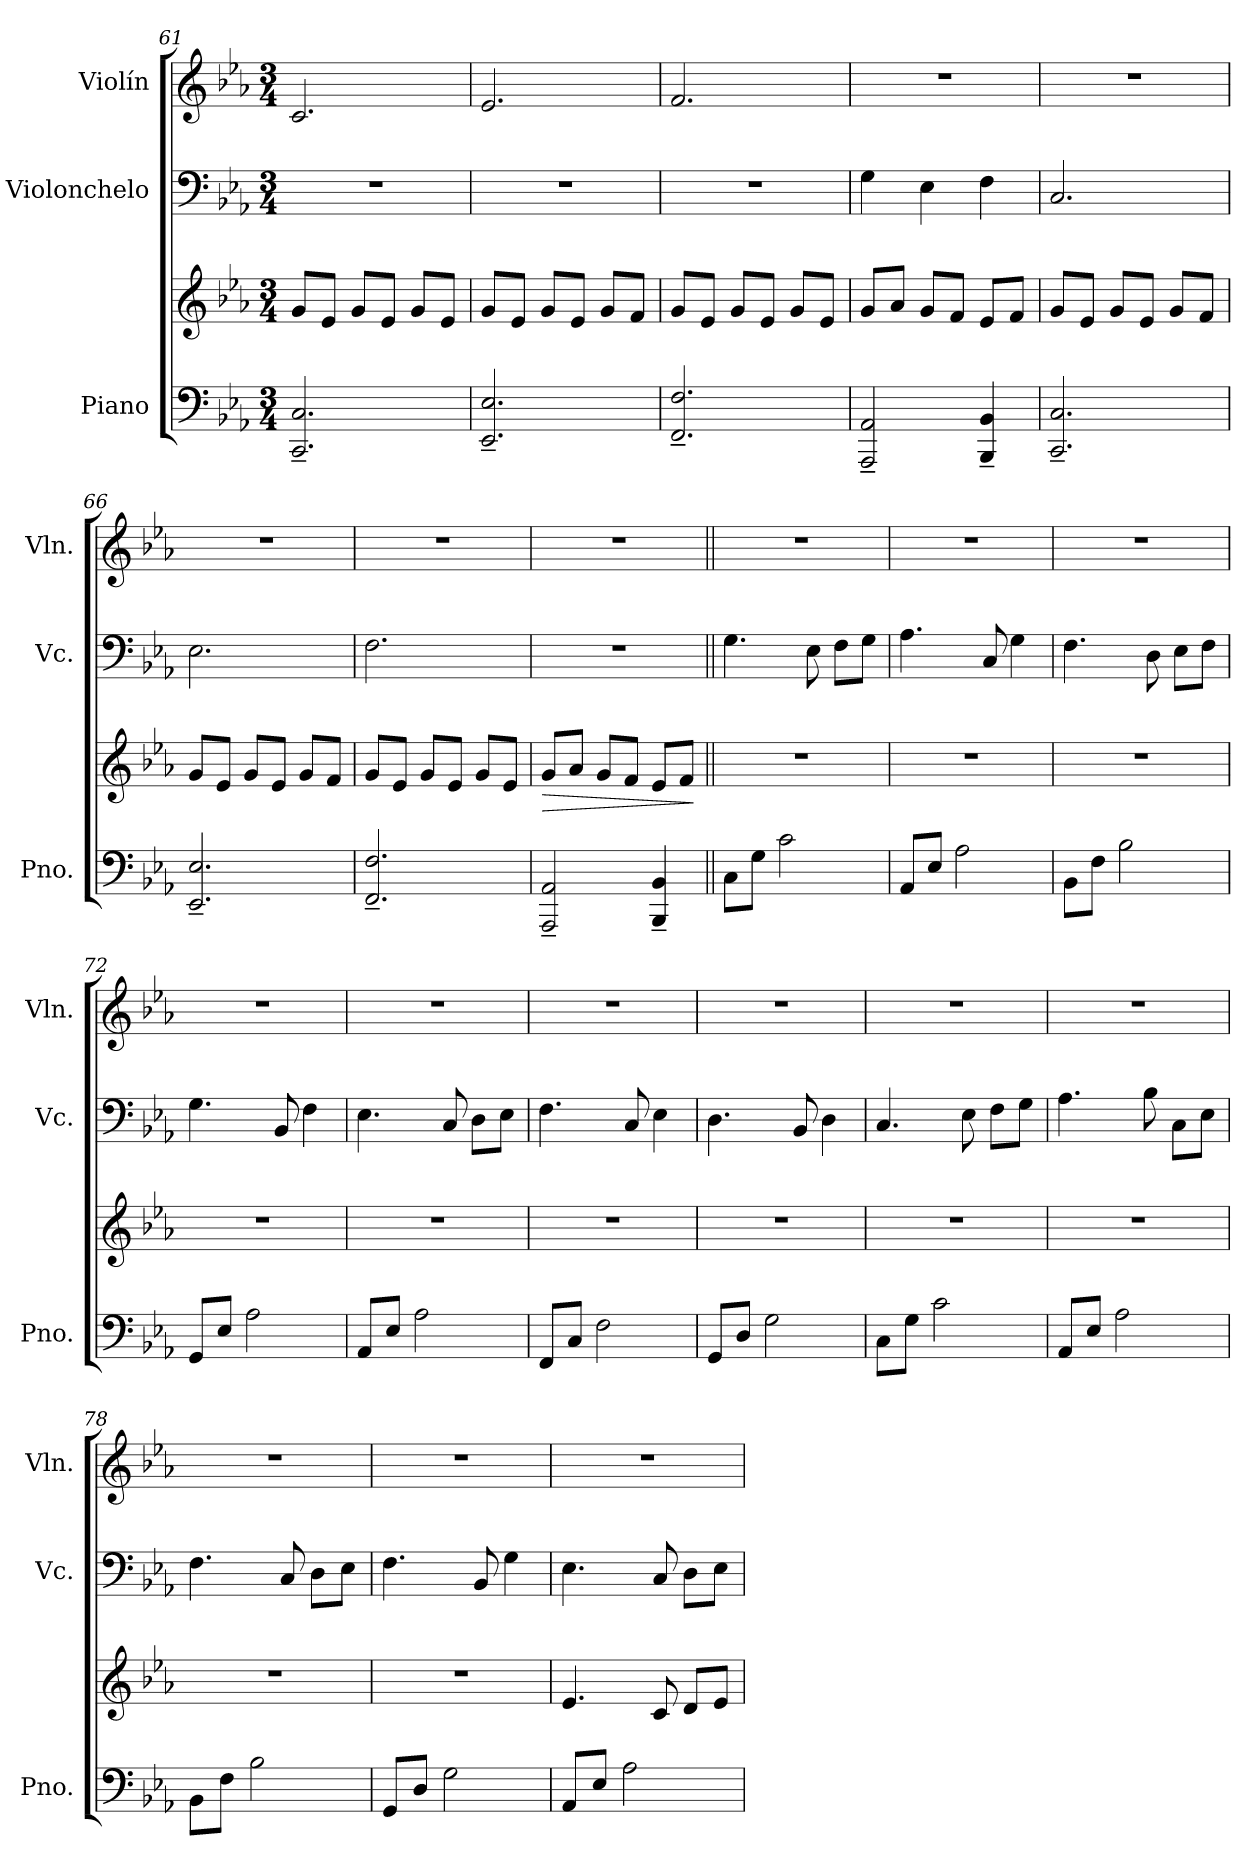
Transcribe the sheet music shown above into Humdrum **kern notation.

**kern	**kern	**dynam	**kern	**kern
*part3	*part3	*part3	*part2	*part1
*staff4	*staff3	*staff3/4	*staff2	*staff1
*I"Piano	*	*	*I"Violonchelo	*I"Violín
*I'Pno.	*	*	*I'Vc.	*I'Vln.
*clefF4	*clefG2	*	*clefF4	*clefG2
*k[b-e-a-]	*k[b-e-a-]	*	*k[b-e-a-]	*k[b-e-a-]
*M3/4	*M3/4	*	*M3/4	*M3/4
=61	=61	=61	=61	=61
2.CC/~ 2.C/~	8g/L	.	2.r	2.c/
.	8e-/J	.	.	.
.	8g/L	.	.	.
.	8e-/J	.	.	.
.	8g/L	.	.	.
.	8e-/J	.	.	.
=62	=62	=62	=62	=62
2.EE-/~ 2.E-/~	8g/L	.	2.r	2.e-/
.	8e-/J	.	.	.
.	8g/L	.	.	.
.	8e-/J	.	.	.
.	8g/L	.	.	.
.	8f/J	.	.	.
=63	=63	=63	=63	=63
2.FF/~ 2.F/~	8g/L	.	2.r	2.f/
.	8e-/J	.	.	.
.	8g/L	.	.	.
.	8e-/J	.	.	.
.	8g/L	.	.	.
.	8e-/J	.	.	.
!!LO:LB:g=z
=64	=64	=64	=64	=64
2AAA-/~ 2AA-/~	8g/L	.	4G\	2.r
.	8a-/J	.	.	.
.	8g/L	.	4E-\	.
.	8f/J	.	.	.
4BBB-/~ 4BB-/~	8e-/L	.	4F\	.
.	8f/J	.	.	.
=65	=65	=65	=65	=65
2.CC/~ 2.C/~	8g/L	.	2.C/	2.r
.	8e-/J	.	.	.
.	8g/L	.	.	.
.	8e-/J	.	.	.
.	8g/L	.	.	.
.	8f/J	.	.	.
=66	=66	=66	=66	=66
2.EE-/~ 2.E-/~	8g/L	.	2.E-\	2.r
.	8e-/J	.	.	.
.	8g/L	.	.	.
.	8e-/J	.	.	.
.	8g/L	.	.	.
.	8f/J	.	.	.
=67	=67	=67	=67	=67
2.FF/~ 2.F/~	8g/L	.	2.F\	2.r
.	8e-/J	.	.	.
.	8g/L	.	.	.
.	8e-/J	.	.	.
.	8g/L	.	.	.
.	8e-/J	.	.	.
=68	=68	=68	=68	=68
!	!	!LO:HP:b	!	!
2AAA-/~ 2AA-/~	8g/L	>	2.r	2.r
.	8a-/J	.	.	.
.	8g/L	.	.	.
.	8f/J	.	.	.
4BBB-/~ 4BB-/~	8e-/L	.	.	.
.	8f/J	.	.	.
.	.	]	.	.
=69||	=69||	=69||	=69||	=69||
8C\L	2.r	.	4.G\	2.r
8G\J	.	.	.	.
2c\	.	.	.	.
.	.	.	8E-\	.
.	.	.	8F\L	.
.	.	.	8G\J	.
!!LO:PB:g=z
=70	=70	=70	=70	=70
8AA-/L	2.r	.	4.A-\	2.r
8E-/J	.	.	.	.
2A-\	.	.	.	.
.	.	.	8C/	.
.	.	.	4G\	.
=71	=71	=71	=71	=71
8BB-\L	2.r	.	4.F\	2.r
8F\J	.	.	.	.
2B-\	.	.	.	.
.	.	.	8D\	.
.	.	.	8E-\L	.
.	.	.	8F\J	.
=72	=72	=72	=72	=72
8GG/L	2.r	.	4.G\	2.r
8E-/J	.	.	.	.
2A-\	.	.	.	.
.	.	.	8BB-/	.
.	.	.	4F\	.
=73	=73	=73	=73	=73
8AA-/L	2.r	.	4.E-\	2.r
8E-/J	.	.	.	.
2A-\	.	.	.	.
.	.	.	8C/	.
.	.	.	8D\L	.
.	.	.	8E-\J	.
=74	=74	=74	=74	=74
8FF/L	2.r	.	4.F\	2.r
8C/J	.	.	.	.
2F\	.	.	.	.
.	.	.	8C/	.
.	.	.	4E-\	.
=75	=75	=75	=75	=75
8GG/L	2.r	.	4.D\	2.r
8D/J	.	.	.	.
2G\	.	.	.	.
.	.	.	8BB-/	.
.	.	.	4D\	.
!!LO:LB:g=z
=76	=76	=76	=76	=76
8C\L	2.r	.	4.C/	2.r
8G\J	.	.	.	.
2c\	.	.	.	.
.	.	.	8E-\	.
.	.	.	8F\L	.
.	.	.	8G\J	.
=77	=77	=77	=77	=77
8AA-/L	2.r	.	4.A-\	2.r
8E-/J	.	.	.	.
2A-\	.	.	.	.
.	.	.	8B-\	.
.	.	.	8C\L	.
.	.	.	8E-\J	.
=78	=78	=78	=78	=78
8BB-\L	2.r	.	4.F\	2.r
8F\J	.	.	.	.
2B-\	.	.	.	.
.	.	.	8C/	.
.	.	.	8D\L	.
.	.	.	8E-\J	.
=79	=79	=79	=79	=79
8GG/L	2.r	.	4.F\	2.r
8D/J	.	.	.	.
2G\	.	.	.	.
.	.	.	8BB-/	.
.	.	.	4G\	.
=80	=80	=80	=80	=80
8AA-/L	4.e-/	.	4.E-\	2.r
8E-/J	.	.	.	.
2A-\	.	.	.	.
.	8c/	.	8C/	.
.	8d/L	.	8D\L	.
.	8e-/J	.	8E-\J	.
=	=	=	=	=
*-	*-	*-	*-	*-
